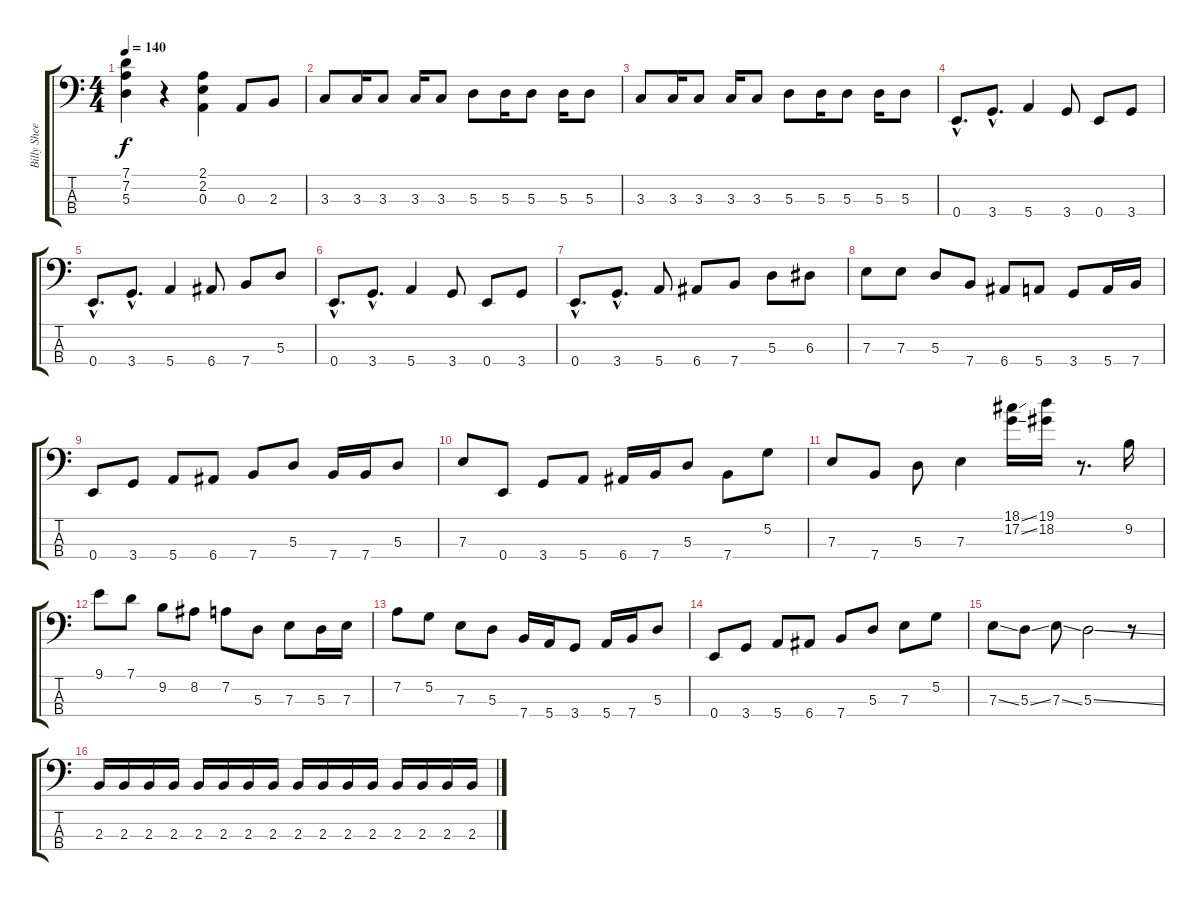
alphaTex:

\track ("Billy Sheehan" "Billy Shee") {instrument electricbassfinger}
\staff {score tabs}
\tuning (G2 D2 A1 E1) {hide}
\ts (4 4)
\tempo 140
\clef f4
\ks c
(7.1 7.2 5.3).4{dy f} r.4 (2.1 2.2 0.3).4 0.3.8 2.3.8 |
3.3.8 3.3.16 3.3.8 3.3.16 3.3.8 5.3.8 5.3.16 5.3.8 5.3.16 5.3.8 |
3.3.8 3.3.16 3.3.8 3.3.16 3.3.8 5.3.8 5.3.16 5.3.8 5.3.16 5.3.8 |
0.4{hac}.8{d} 3.4{hac}.8{d} 5.4.4 3.4.8 0.4.8 3.4.8 |
0.4{hac}.8{d} 3.4{hac}.8{d} 5.4.4 6.4.8 7.4.8 5.3.8 |
0.4{hac}.8{d} 3.4{hac}.8{d} 5.4.4 3.4.8 0.4.8 3.4.8 |
0.4{hac}.8{d} 3.4{hac}.8{d} 5.4.8 6.4.8 7.4.8 5.3.8 6.3.8 |
7.3.8 7.3.8 5.3.8 7.4.8 6.4.8 5.4.8 3.4.8 5.4.16 7.4.16 |
0.4.8 3.4.8 5.4.8 6.4.8 7.4.8 5.3.8 7.4.16 7.4.16 5.3.8 |
7.3.8 0.4.8 3.4.8 5.4.8 6.4.16 7.4.16 5.3.8 7.4.8 5.2.8 |
7.3.8 7.4.8 5.3.8 7.3.4 (18.1{ss} 17.2{ss}).16 (19.1 18.2).16 r.8{d} 9.2.16 |
9.1.8 7.1.8 9.2.8 8.2.8 7.2.8 5.3.8 7.3.8 5.3.16 7.3.16 |
7.2.8 5.2.8 7.3.8 5.3.8 7.4.16 5.4.16 3.4.8 5.4.16 7.4.16 5.3.8 |
0.4.8 3.4.8 5.4.8 6.4.8 7.4.8 5.3.8 7.3.8 5.2.8 |
7.3{ss}.8 5.3{ss}.8 7.3{ss}.8 5.3{ss}.2 r.8 |
2.3.16 2.3.16 2.3.16 2.3.16 2.3.16 2.3.16 2.3.16 2.3.16 2.3.16 2.3.16 2.3.16 2.3.16 2.3.16 2.3.16 2.3.16 2.3.16
